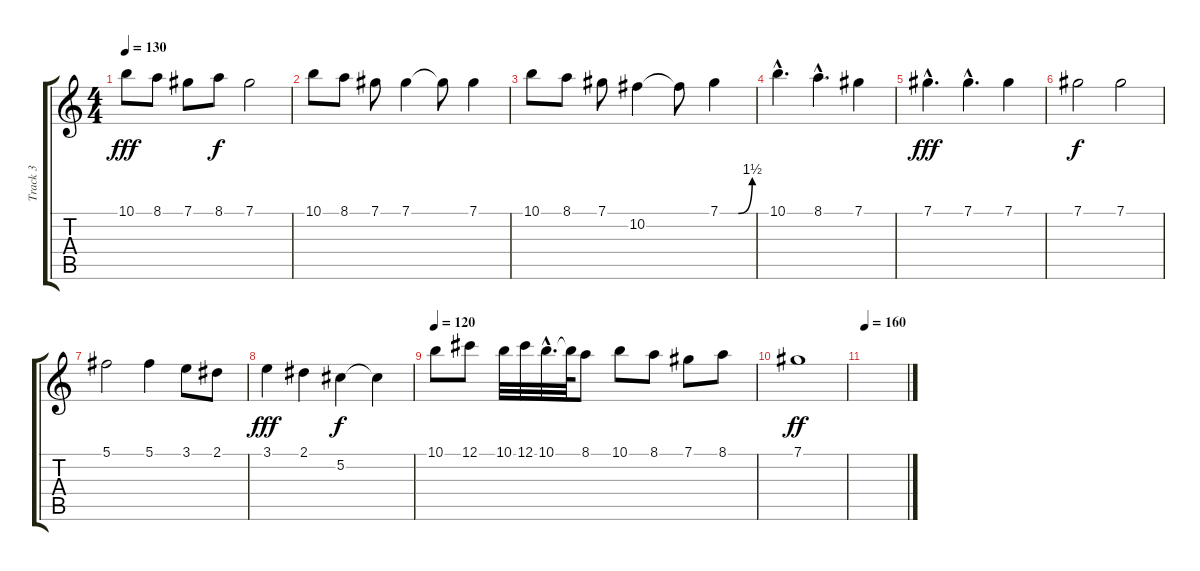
\track ("Track 3" "Track 3") {instrument electricguitarclean}
\staff {score tabs}
\tuning (Db4 Ab3 E3 B2 Gb2 Db2) {hide}
\ts (4 4)
\tempo 130
\clef g2
\ks c
10.1.8{dy fff} 8.1.8 7.1.8 8.1.8{dy f} 7.1.2 |
10.1.8 8.1.8 7.1.8 7.1.4 7.1{t}.8 7.1.4 |
10.1.8 8.1.8 7.1.8 10.2.4 10.2{t}.8 7.1{be (custom 0 0 18 0 30 0 34 0 60 6)}.4 |
10.1{hac}.4{d} 8.1{hac}.4{d} 7.1.4 |
7.1{hac}.4{d dy fff} 7.1{hac}.4{d} 7.1.4 |
7.1.2{dy f} 7.1.2 |
5.1.2 5.1.4 3.1.8 2.1.8 |
3.1.4{dy fff} 2.1.4 5.2.4{dy f} 5.2{t}.4 |
\tempo 120
10.1.8 12.1.8 10.1.32 12.1.32 10.1{hac}.32{d} 10.1{t}.64 8.1.8 10.1.8 8.1.8 7.1.8 8.1.8 |
7.1.1{dy ff} |
\tempo 160
